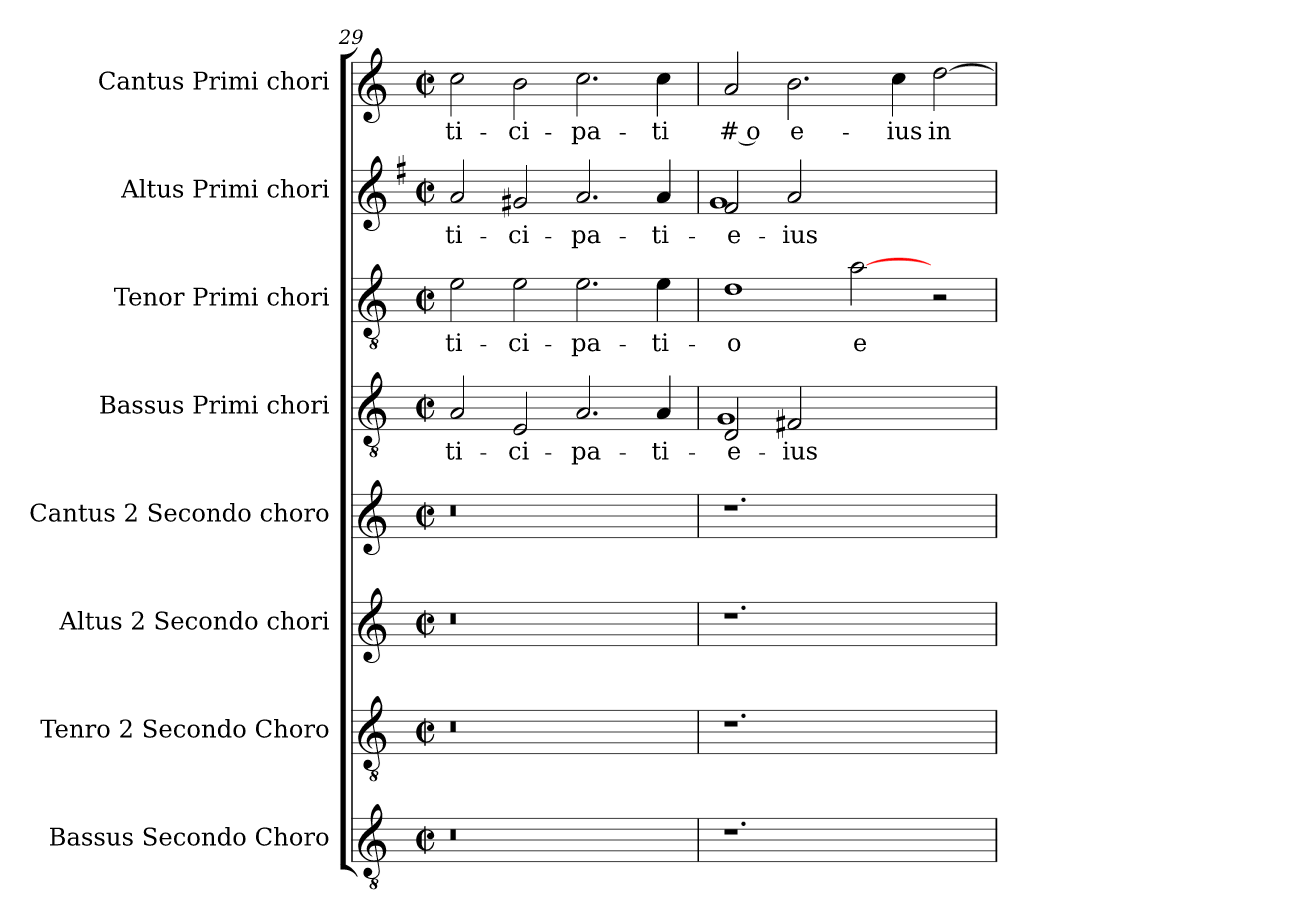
**kern	**kern	**kern	**kern	**kern	**text	**kern	**text	**kern	**text	**kern	**text
*part8	*part7	*part6	*part5	*part4	*part4	*part3	*part3	*part2	*part2	*part1	*part1
*staff8	*staff7	*staff6	*staff5	*staff4	*staff4	*staff3	*staff3	*staff2	*staff2	*staff1	*staff1
*I"Bassus  Secondo Choro	*I"Tenro 2  Secondo Choro	*I"Altus 2  Secondo chori	*I"Cantus 2  Secondo choro	*I"Bassus  Primi chori	*	*I"Tenor  Primi chori	*	*I"Altus  Primi chori	*	*I"Cantus  Primi chori	*
*I'Ch	*I'Ch	*I'Ch	*I'Ch	*I'Ch	*	*I'Ch	*	*I'Ch	*	*I'Ch	*
*clefGv2	*clefGv2	*clefG2	*clefG2	*clefGv2	*	*clefGv2	*	*clefG2	*	*clefG2	*
*	*	*	*	*	*	*	*	*k[f#]	*	*	*
*	*	*	*	*	*	*	*	*G:	*	*	*
*M2/2	*M2/2	*M2/2	*M2/2	*M2/2	*	*M2/2	*	*M2/2	*	*M2/2	*
*met(c|)	*met(c|)	*met(c|)	*met(c|)	*met(c|)	*	*met(c|)	*	*met(c|)	*	*met(c|)	*
=29	=29	=29	=29	=29	=29	=29	=29	=29	=29	=29	=29
!	!	!	!	!	!LO:LY:b:cj	!	!LO:LY:b:cj	!	!LO:LY:b:cj	!	!LO:LY:b:cj
0r	0r	0r	0r	2A/	-ti-	2e\	-ti-	2a/	-ti-	2cc\	-ti-
!	!	!	!	!	!LO:LY:b:cj	!	!LO:LY:b:cj	!	!LO:LY:b:cj	!	!LO:LY:b:cj
.	.	.	.	2E/	-ci-	2e\	-ci-	2g#X/	-ci-	2b\	-ci-
!	!	!	!	!	!LO:LY:b:cj	!	!LO:LY:b:cj	!	!LO:LY:b:cj	!	!LO:LY:b:cj
.	.	.	.	2.A/	-pa-	2.e\	-pa-	2.a/	-pa-	2.cc\	-pa-
!	!	!	!	!	!LO:LY:b:cj	!	!LO:LY:b:cj	!	!LO:LY:b:cj	!	!LO:LY:b:cj
.	.	.	.	4A/	-ti-	4e\	-ti-	4a/	-ti-	4cc\	-ti
=30	=30	=30	=30	=30	=30	=30	=30	=30	=30	=30	=30
!	!	!	!	!	!LO:LY:b:cj	!	!	!	!	!	!
*	*	*	*	*^	*	*	*	*	*	*	*
!	!	!	!	!	!	!LO:LY:b:rj	!	!LO:LY:b:rj	!	!LO:LY:b:cj	!	!
*	*	*	*	*	*	*	*	*	*^	*	*	*
!	!	!	!	!	!	!	!	!	!	!	!LO:LY:b:rj	!	!LO:LY:b:rj
1.r	1.r	1.r	1.r	2D/	1G	e-	1d	-o	2f#/	1g	e-	2a/	# o
!	!	!	!	!	!	!LO:LY:b:cj	!	!	!	!	!LO:LY:b:cj	!	!LO:LY:b:cj
.	.	.	.	2F#X/	.	-ius	.	.	2a/	.	-ius	2.b\	e-
!	!	!	!	!	!	!	!	!LO:LY:b:cj	!	!	!	!	!
.	.	.	.	1ryy	1ryy	.	[>2a\	e-	1ryy	1ryy	.	.	.
!	!	!	!	!	!	!	!	!	!	!	!	!	!LO:LY:b:cj
.	.	.	.	.	.	.	.	.	.	.	.	4cc\	-ius
!	!	!	!	!	!	!	!	!	!	!	!	!	!LO:LY:b:cj
2ryy	2ryy	2ryy	2ryy	.	.	.	2r	.	.	.	.	[>2dd\	in
*	*	*	*	*v	*v	*	*	*	*v	*v	*	*	*
=	=	=	=	=	=	=	=	=	=	=	=
*-	*-	*-	*-	*-	*-	*-	*-	*-	*-	*-	*-
